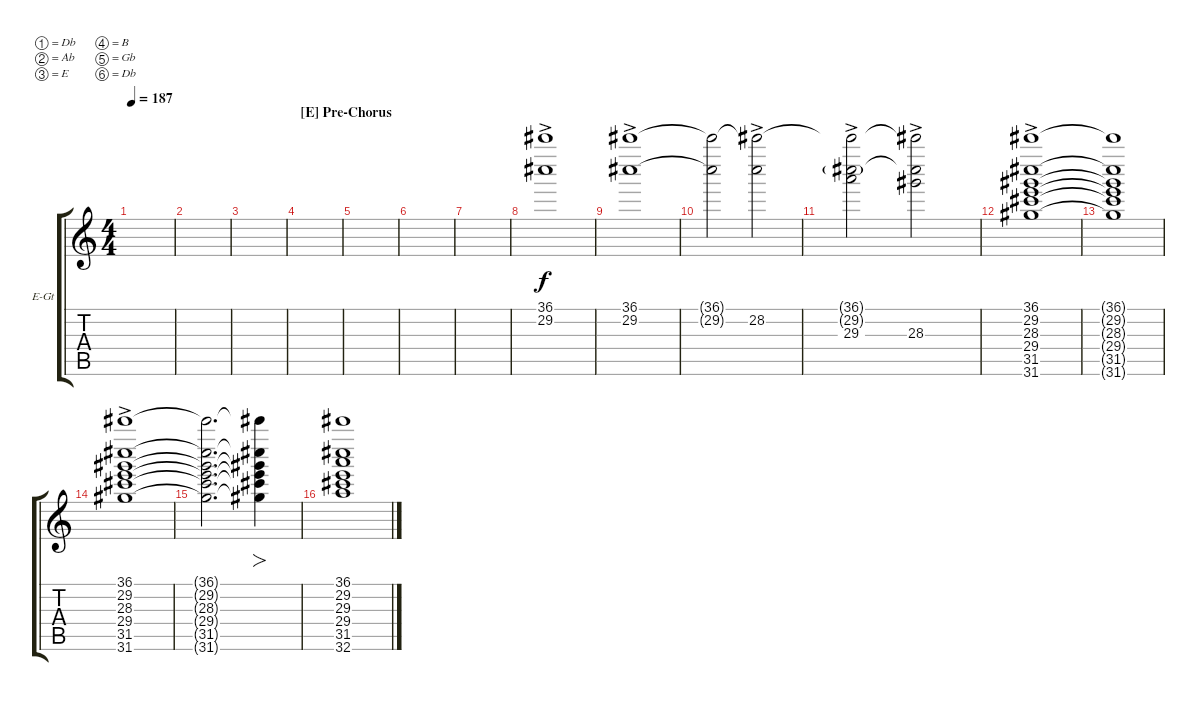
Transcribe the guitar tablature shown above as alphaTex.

\defaultSystemsLayout 4
\bracketExtendMode groupsimilarinstruments
\firstSystemTrackNameOrientation horizontal
\otherSystemsTrackNameOrientation horizontal
\track ("Synth III" "E-Gt") {instrument stringensemble1}
\staff {score tabs}
\tuning (Db4 Ab3 E3 B2 Gb2 Db2)
\displaytranspose 12
\ts (4 4)
\tempo 187
\clef g2
\scale
0.333333
\ks c
|
\scale
0.333333 |
\scale
0.333333 |
\section ("E" "Pre-Chorus")
\scale
0.333333 |
\scale
0.333333 |
\scale
0.333333 |
\scale
0.333333 |
\scale
0.333333 (36.1 29.2{ac}).1 |
\scale
0.333333 (36.1 29.2{ac}).1 |
\scale
0.333333 (36.1{t} 29.2{t}).2 (36.1{t} 28.2{ac}).2 |
\scale
0.333333 (36.1{t} 29.2{g} 29.3{ac}).2 (36.1{t} 29.2{t} 28.3{ac}).2 |
\scale
0.333333 (36.1 29.2 28.3 29.4{ac} 31.5 31.6).1 |
\scale
0.333333 (36.1{t} 29.2{t} 28.3{t} 29.4{t} 31.5{t} 31.6{t}).1 |
\scale
0.333333 (36.1 29.2{ac} 28.3 29.4 31.5 31.6).1 |
\scale
0.333333 (36.1{t} 29.2{t} 28.3{t} 29.4{t} 31.5{t} 31.6{t}).2{d} (36.1{t} 29.2{t} 28.3{t} 29.4{t} 31.5{t} 31.6{t}).4{fo} |
\scale
0.333333 (36.1 29.2 29.3 29.4 31.5 32.6).1
